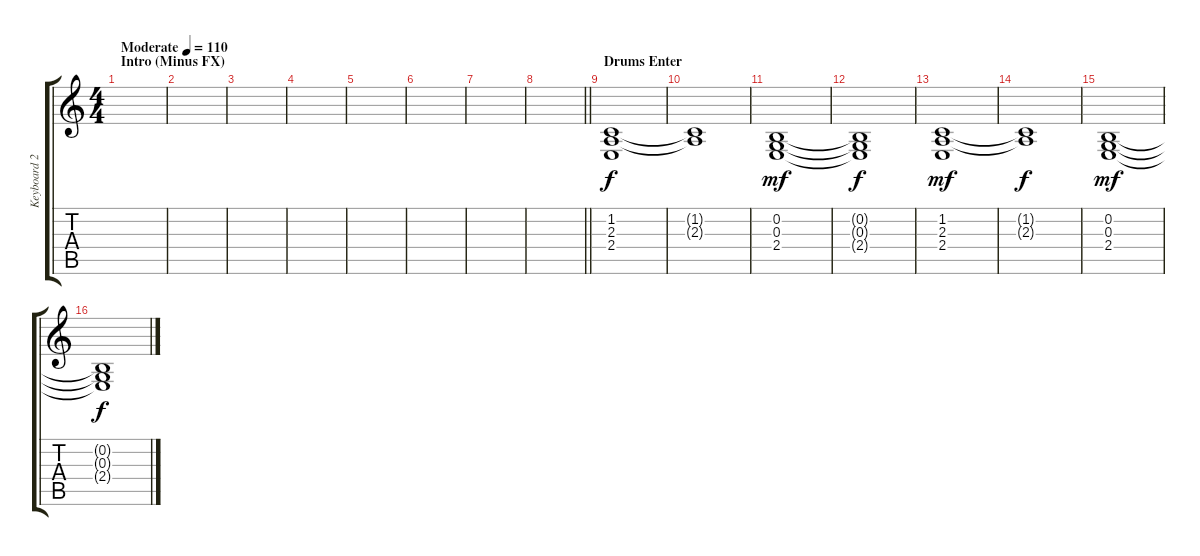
\track ("Keyboard 2" "Keyboard 2") {instrument pad4choir}
\staff {score tabs}
\tuning (E4 B3 G3 D3 A2 E2) {hide}
\ts (4 4)
\section ("" "Intro (Minus FX)")
\tempo (110 "Moderate")
\clef g2
\ks c
|
|
|
|
|
|
|
\barLineRight lightlight
|
\section ("" "Drums Enter")
(1.2 2.3 2.4).1 |
(1.2{t} 2.3{t}).1{dy f} |
(0.2 0.3 2.4).1{dy mf} |
(0.2{t} 0.3{t} 2.4{t}).1{dy f} |
(1.2 2.3 2.4).1{dy mf} |
(1.2{t} 2.3{t}).1{dy f} |
(0.2 0.3 2.4).1{dy mf} |
(0.2{t} 0.3{t} 2.4{t}).1{dy f}
